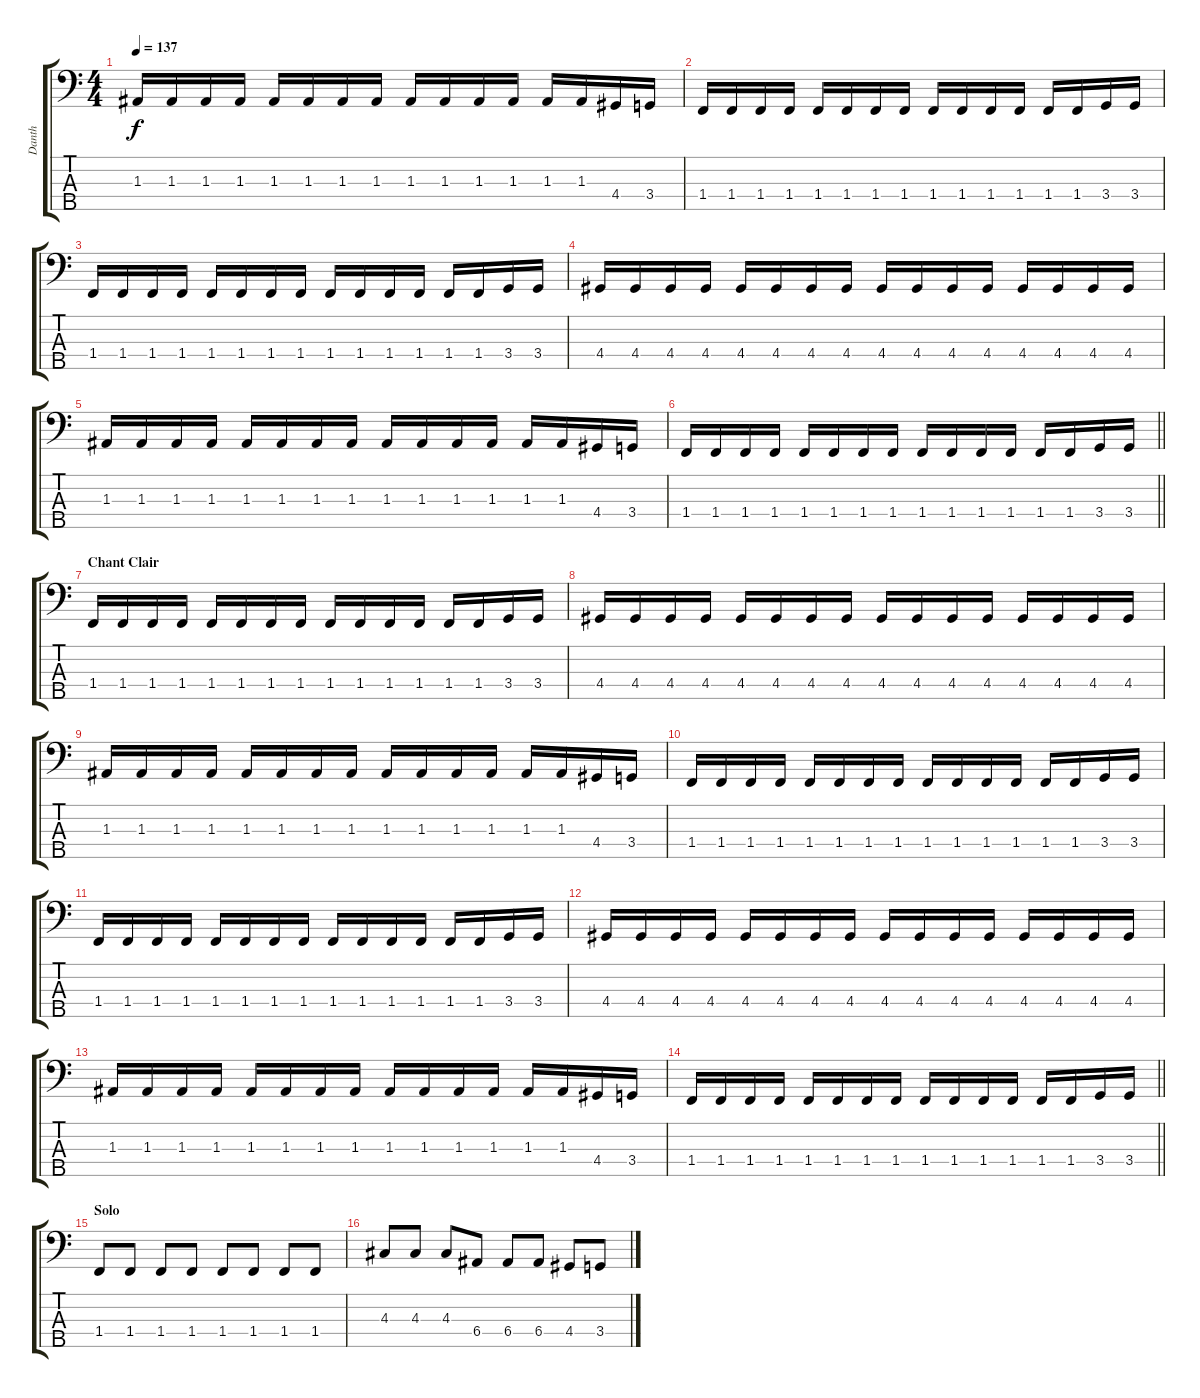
\track ("Danth" "Danth") {instrument electricbassfinger}
\staff {score tabs}
\tuning (G2 D2 A1 E1 B0) {hide}
\ts (4 4)
\tempo 137
\clef f4
\ks c
1.3.16{dy f} 1.3.16 1.3.16 1.3.16 1.3.16 1.3.16 1.3.16 1.3.16 1.3.16 1.3.16 1.3.16 1.3.16 1.3.16 1.3.16 4.4.16 3.4.16 |
1.4.16 1.4.16 1.4.16 1.4.16 1.4.16 1.4.16 1.4.16 1.4.16 1.4.16 1.4.16 1.4.16 1.4.16 1.4.16 1.4.16 3.4.16 3.4.16 |
1.4.16 1.4.16 1.4.16 1.4.16 1.4.16 1.4.16 1.4.16 1.4.16 1.4.16 1.4.16 1.4.16 1.4.16 1.4.16 1.4.16 3.4.16 3.4.16 |
4.4.16 4.4.16 4.4.16 4.4.16 4.4.16 4.4.16 4.4.16 4.4.16 4.4.16 4.4.16 4.4.16 4.4.16 4.4.16 4.4.16 4.4.16 4.4.16 |
1.3.16 1.3.16 1.3.16 1.3.16 1.3.16 1.3.16 1.3.16 1.3.16 1.3.16 1.3.16 1.3.16 1.3.16 1.3.16 1.3.16 4.4.16 3.4.16 |
\barLineRight lightlight
1.4.16 1.4.16 1.4.16 1.4.16 1.4.16 1.4.16 1.4.16 1.4.16 1.4.16 1.4.16 1.4.16 1.4.16 1.4.16 1.4.16 3.4.16 3.4.16 |
\section ("" "Chant Clair")
1.4.16 1.4.16 1.4.16 1.4.16 1.4.16 1.4.16 1.4.16 1.4.16 1.4.16 1.4.16 1.4.16 1.4.16 1.4.16 1.4.16 3.4.16 3.4.16 |
4.4.16 4.4.16 4.4.16 4.4.16 4.4.16 4.4.16 4.4.16 4.4.16 4.4.16 4.4.16 4.4.16 4.4.16 4.4.16 4.4.16 4.4.16 4.4.16 |
1.3.16 1.3.16 1.3.16 1.3.16 1.3.16 1.3.16 1.3.16 1.3.16 1.3.16 1.3.16 1.3.16 1.3.16 1.3.16 1.3.16 4.4.16 3.4.16 |
1.4.16 1.4.16 1.4.16 1.4.16 1.4.16 1.4.16 1.4.16 1.4.16 1.4.16 1.4.16 1.4.16 1.4.16 1.4.16 1.4.16 3.4.16 3.4.16 |
1.4.16 1.4.16 1.4.16 1.4.16 1.4.16 1.4.16 1.4.16 1.4.16 1.4.16 1.4.16 1.4.16 1.4.16 1.4.16 1.4.16 3.4.16 3.4.16 |
4.4.16 4.4.16 4.4.16 4.4.16 4.4.16 4.4.16 4.4.16 4.4.16 4.4.16 4.4.16 4.4.16 4.4.16 4.4.16 4.4.16 4.4.16 4.4.16 |
1.3.16 1.3.16 1.3.16 1.3.16 1.3.16 1.3.16 1.3.16 1.3.16 1.3.16 1.3.16 1.3.16 1.3.16 1.3.16 1.3.16 4.4.16 3.4.16 |
\barLineRight lightlight
1.4.16 1.4.16 1.4.16 1.4.16 1.4.16 1.4.16 1.4.16 1.4.16 1.4.16 1.4.16 1.4.16 1.4.16 1.4.16 1.4.16 3.4.16 3.4.16 |
\section ("" "Solo")
1.4.8 1.4.8 1.4.8 1.4.8 1.4.8 1.4.8 1.4.8 1.4.8 |
4.3.8 4.3.8 4.3.8 6.4.8 6.4.8 6.4.8 4.4.8 3.4.8
